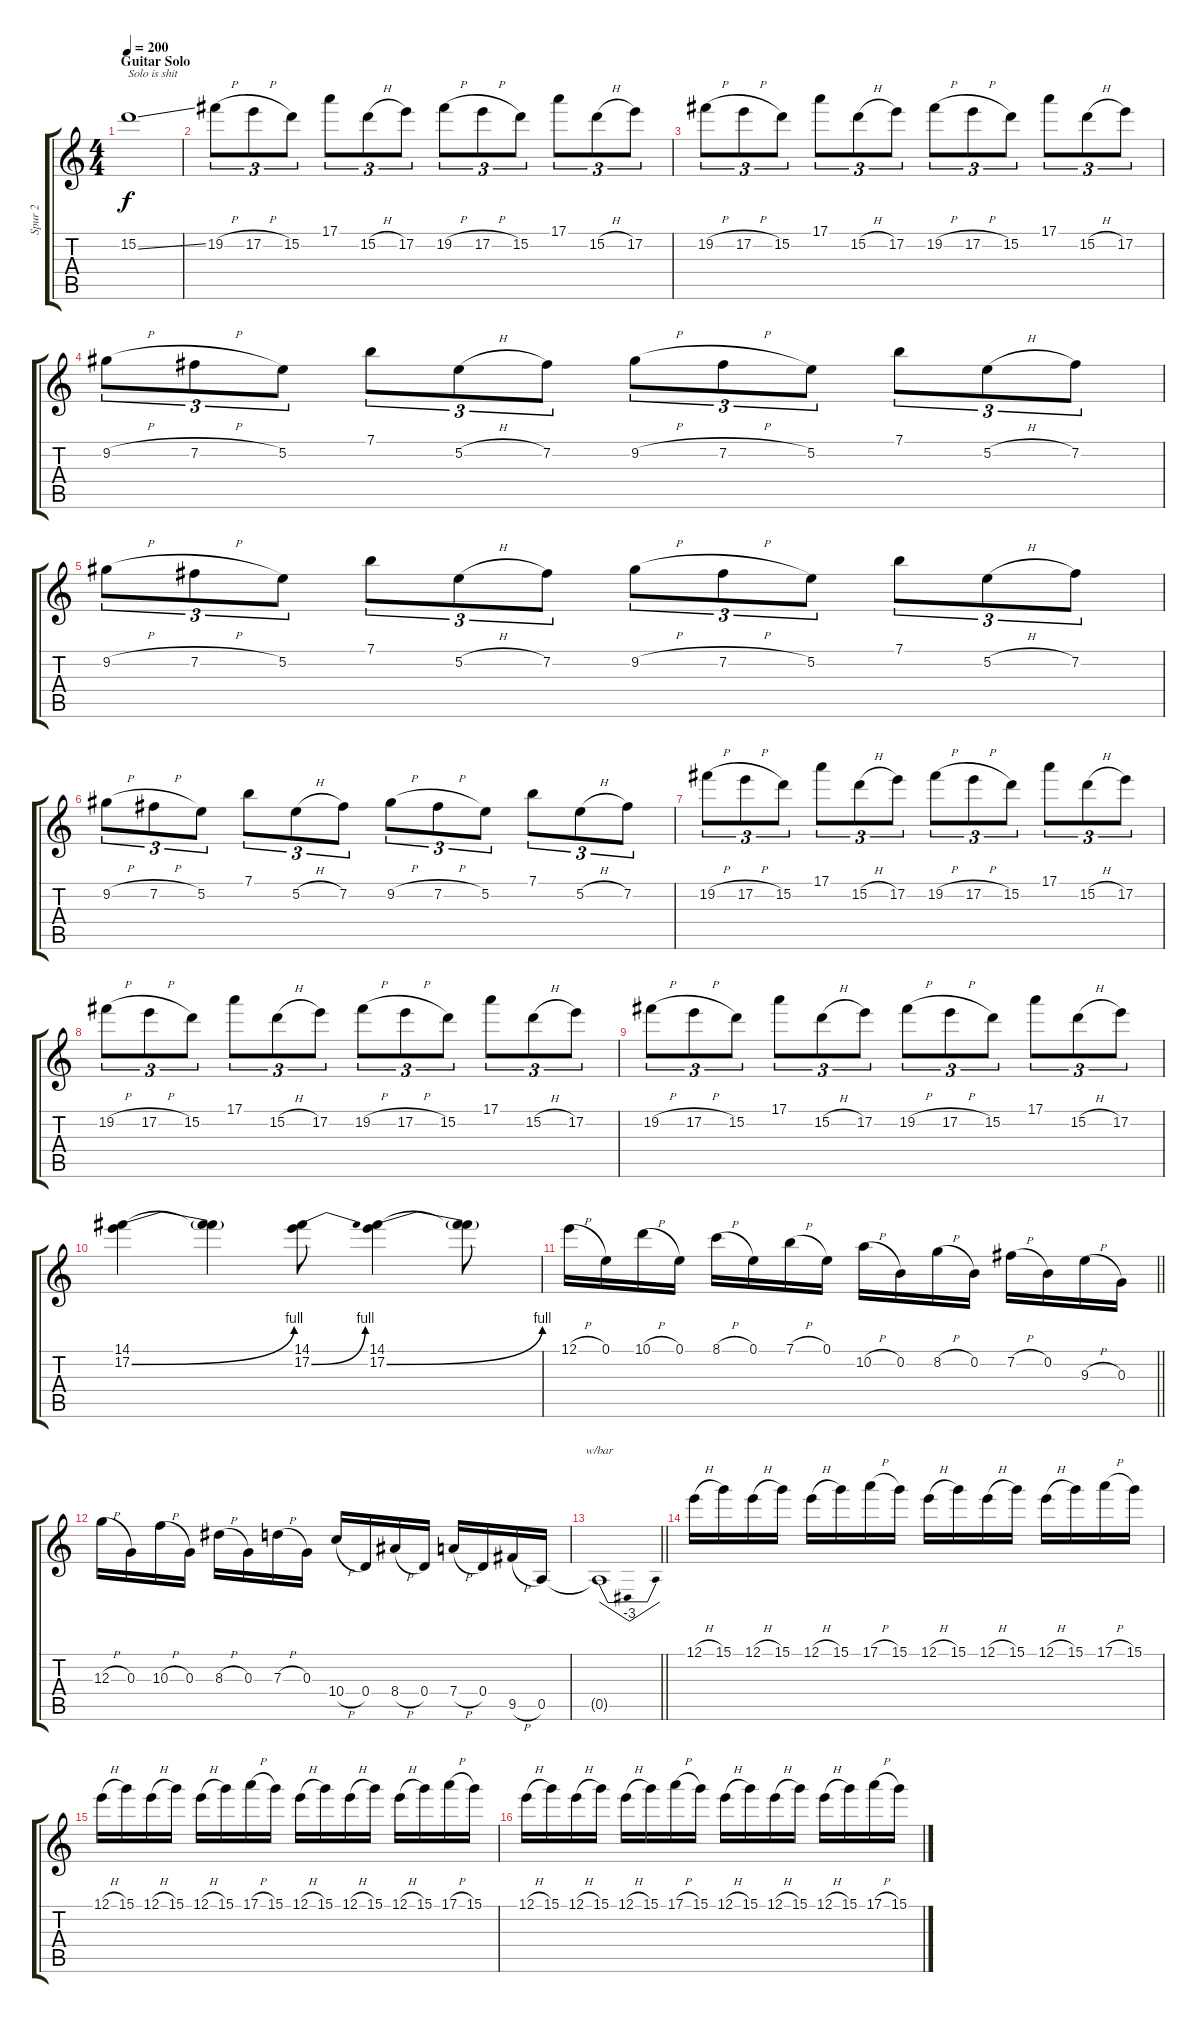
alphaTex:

\track ("Spur 2" "Spur 2") {instrument distortionguitar}
\staff {score tabs}
\tuning (E4 B3 G3 D3 A2 E2) {hide}
\ts (4 4)
\section ("" "Guitar Solo")
\tempo 200
\clef g2
\ks c
15.2{ss}.1{txt "Solo is shit" dy f} |
19.2{h}.8{tu (3 2)} 17.2{h}.8{tu (3 2)} 15.2.8{tu (3 2)} 17.1.8{tu (3 2)} 15.2{h}.8{tu (3 2)} 17.2.8{tu (3 2)} 19.2{h}.8{tu (3 2)} 17.2{h}.8{tu (3 2)} 15.2.8{tu (3 2)} 17.1.8{tu (3 2)} 15.2{h}.8{tu (3 2)} 17.2.8{tu (3 2)} |
19.2{h}.8{tu (3 2)} 17.2{h}.8{tu (3 2)} 15.2.8{tu (3 2)} 17.1.8{tu (3 2)} 15.2{h}.8{tu (3 2)} 17.2.8{tu (3 2)} 19.2{h}.8{tu (3 2)} 17.2{h}.8{tu (3 2)} 15.2.8{tu (3 2)} 17.1.8{tu (3 2)} 15.2{h}.8{tu (3 2)} 17.2.8{tu (3 2)} |
9.2{h}.8{tu (3 2)} 7.2{h}.8{tu (3 2)} 5.2.8{tu (3 2)} 7.1.8{tu (3 2)} 5.2{h}.8{tu (3 2)} 7.2.8{tu (3 2)} 9.2{h}.8{tu (3 2)} 7.2{h}.8{tu (3 2)} 5.2.8{tu (3 2)} 7.1.8{tu (3 2)} 5.2{h}.8{tu (3 2)} 7.2.8{tu (3 2)} |
9.2{h}.8{tu (3 2)} 7.2{h}.8{tu (3 2)} 5.2.8{tu (3 2)} 7.1.8{tu (3 2)} 5.2{h}.8{tu (3 2)} 7.2.8{tu (3 2)} 9.2{h}.8{tu (3 2)} 7.2{h}.8{tu (3 2)} 5.2.8{tu (3 2)} 7.1.8{tu (3 2)} 5.2{h}.8{tu (3 2)} 7.2.8{tu (3 2)} |
9.2{h}.8{tu (3 2)} 7.2{h}.8{tu (3 2)} 5.2.8{tu (3 2)} 7.1.8{tu (3 2)} 5.2{h}.8{tu (3 2)} 7.2.8{tu (3 2)} 9.2{h}.8{tu (3 2)} 7.2{h}.8{tu (3 2)} 5.2.8{tu (3 2)} 7.1.8{tu (3 2)} 5.2{h}.8{tu (3 2)} 7.2.8{tu (3 2)} |
19.2{h}.8{tu (3 2)} 17.2{h}.8{tu (3 2)} 15.2.8{tu (3 2)} 17.1.8{tu (3 2)} 15.2{h}.8{tu (3 2)} 17.2.8{tu (3 2)} 19.2{h}.8{tu (3 2)} 17.2{h}.8{tu (3 2)} 15.2.8{tu (3 2)} 17.1.8{tu (3 2)} 15.2{h}.8{tu (3 2)} 17.2.8{tu (3 2)} |
19.2{h}.8{tu (3 2)} 17.2{h}.8{tu (3 2)} 15.2.8{tu (3 2)} 17.1.8{tu (3 2)} 15.2{h}.8{tu (3 2)} 17.2.8{tu (3 2)} 19.2{h}.8{tu (3 2)} 17.2{h}.8{tu (3 2)} 15.2.8{tu (3 2)} 17.1.8{tu (3 2)} 15.2{h}.8{tu (3 2)} 17.2.8{tu (3 2)} |
19.2{h}.8{tu (3 2)} 17.2{h}.8{tu (3 2)} 15.2.8{tu (3 2)} 17.1.8{tu (3 2)} 15.2{h}.8{tu (3 2)} 17.2.8{tu (3 2)} 19.2{h}.8{tu (3 2)} 17.2{h}.8{tu (3 2)} 15.2.8{tu (3 2)} 17.1.8{tu (3 2)} 15.2{h}.8{tu (3 2)} 17.2.8{tu (3 2)} |
(14.1 17.2{be (bend 0 0 60 4)}).4 (14.1{t} 17.2{t}).4 (14.1 17.2{be (bend 0 0 60 4)}).8 (14.1 17.2{be (bend 0 0 60 4)}).4 (14.1{t} 17.2{t}).8 |
\barLineRight lightlight
12.1{h}.16 0.1.16 10.1{h}.16 0.1.16 8.1{h}.16 0.1.16 7.1{h}.16 0.1.16 10.2{h}.16 0.2.16 8.2{h}.16 0.2.16 7.2{h}.16 0.2.16 9.3{h}.16 0.3.16 |
12.3{h}.16 0.3.16 10.3{h}.16 0.3.16 8.3{h}.16 0.3.16 7.3{h}.16 0.3.16 10.4{h}.16 0.4.16 8.4{h}.16 0.4.16 7.4{h}.16 0.4.16 9.5{h}.16 0.5.16 |
\barLineRight lightlight
0.5{t}.1{tbe (dip default 0 0 30 -12 60 0)} |
12.1{h}.16 15.1.16 12.1{h}.16 15.1.16 12.1{h}.16 15.1.16 17.1{h}.16 15.1.16 12.1{h}.16 15.1.16 12.1{h}.16 15.1.16 12.1{h}.16 15.1.16 17.1{h}.16 15.1.16 |
12.1{h}.16 15.1.16 12.1{h}.16 15.1.16 12.1{h}.16 15.1.16 17.1{h}.16 15.1.16 12.1{h}.16 15.1.16 12.1{h}.16 15.1.16 12.1{h}.16 15.1.16 17.1{h}.16 15.1.16 |
12.1{h}.16 15.1.16 12.1{h}.16 15.1.16 12.1{h}.16 15.1.16 17.1{h}.16 15.1.16 12.1{h}.16 15.1.16 12.1{h}.16 15.1.16 12.1{h}.16 15.1.16 17.1{h}.16 15.1.16
